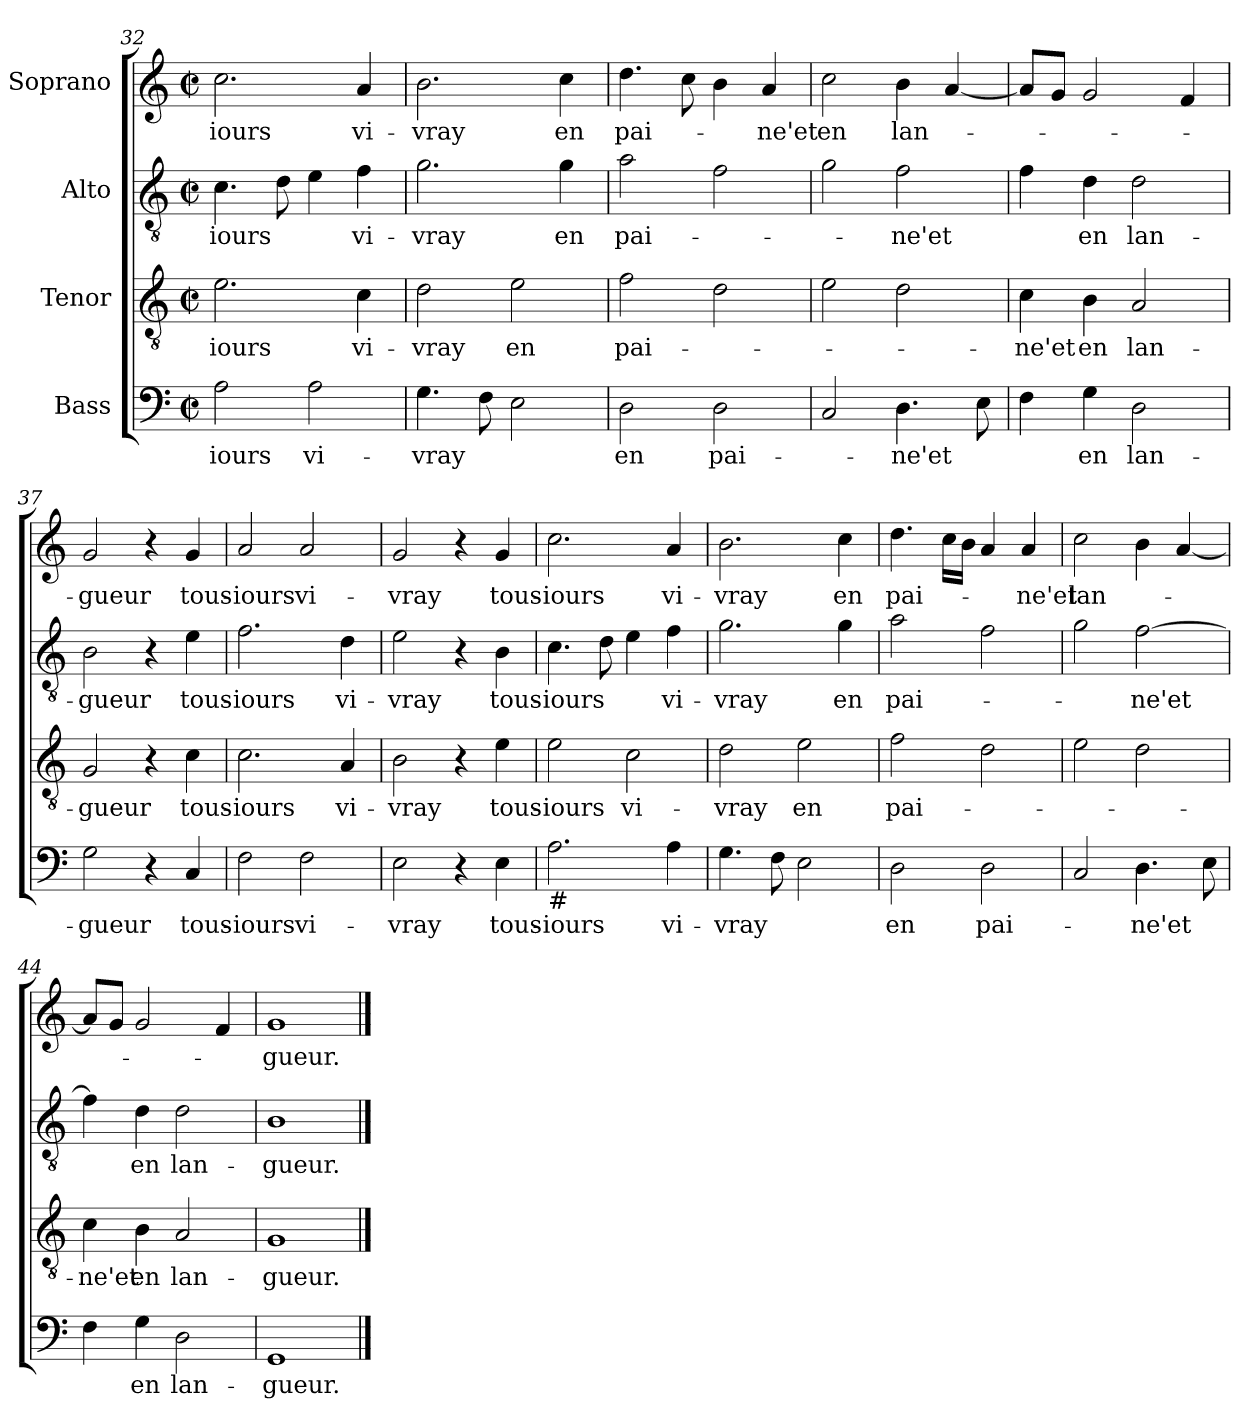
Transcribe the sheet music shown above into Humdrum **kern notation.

**kern	**text	**kern	**text	**kern	**text	**kern	**text
*part4	*part4	*part3	*part3	*part2	*part2	*part1	*part1
*staff4	*staff4	*staff3	*staff3	*staff2	*staff2	*staff1	*staff1
*I"Bass	*	*I"Tenor	*	*I"Alto	*	*I"Soprano	*
*clefF4	*	*clefGv2	*	*clefGv2	*	*clefG2	*
*k[]	*	*k[]	*	*k[]	*	*k[]	*
*C:	*	*C:	*	*C:	*	*C:	*
*M2/2	*	*M2/2	*	*M2/2	*	*M2/2	*
*met(c|)	*	*met(c|)	*	*met(c|)	*	*met(c|)	*
=32	=32	=32	=32	=32	=32	=32	=32
2A\	-iours	2.e\	-iours	4.c\	-iours	2.cc\	-iours
.	.	.	.	8d\	.	.	.
2A\	vi-	.	.	4e\	.	.	.
.	.	4c\	vi-	4f\	vi-	4a/	vi-
=33	=33	=33	=33	=33	=33	=33	=33
4.G\	-vray	2d\	-vray	2.g\	-vray	2.b\	-vray
8F\	.	.	.	.	.	.	.
2E\	.	2e\	en	.	.	.	.
.	.	.	.	4g\	en	4cc\	en
=34	=34	=34	=34	=34	=34	=34	=34
2D\	en	2f\	pai-	2a\	pai-	4.dd\	pai-
.	.	.	.	.	.	8cc\	.
2D\	pai-	2d\	.	2f\	.	4b\	.
.	.	.	.	.	.	4a/	-ne'et
=35	=35	=35	=35	=35	=35	=35	=35
2C/	.	2e\	.	2g\	.	2cc\	en
4.D\	-ne'et	2d\	.	2f\	-ne'et	4b\	lan-
.	.	.	.	.	.	[4a/	.
8E\	.	.	.	.	.	.	.
!!LO:PB:g=z
=36	=36	=36	=36	=36	=36	=36	=36
4F\	.	4c\	-ne'et	4f\	.	8a/L]	.
.	.	.	.	.	.	8g/J	.
4G\	en	4B\	en	4d\	en	2g/	.
2D\	lan-	2A/	lan-	2d\	lan-	.	.
.	.	.	.	.	.	4f/	.
=37	=37	=37	=37	=37	=37	=37	=37
2G\	-gueur	2G/	-gueur	2B\	-gueur	2g/	-gueur
4r	.	4r	.	4r	.	4r	.
4C/	tous-	4c\	tous-	4e\	tous-	4g/	tous-
=38	=38	=38	=38	=38	=38	=38	=38
2F\	-iours	2.c\	-iours	2.f\	-iours	2a/	-iours
2F\	vi-	.	.	.	.	2a/	vi-
.	.	4A/	vi-	4d\	vi-	.	.
=39	=39	=39	=39	=39	=39	=39	=39
2E\	-vray	2B\	-vray	2e\	-vray	2g/	-vray
4r	.	4r	.	4r	.	4r	.
4E\	tous-	4e\	tous-	4B\	tous-	4g/	tous-
=40	=40	=40	=40	=40	=40	=40	=40
!LO:TX:b:t=#	!	!	!	!	!	!	!
2.A\	-iours	2e\	-iours	4.c\	-iours	2.cc\	-iours
.	.	.	.	8d\	.	.	.
.	.	2c\	vi-	4e\	.	.	.
4A\	vi-	.	.	4f\	vi-	4a/	vi-
!!LO:LB:g=z
=41	=41	=41	=41	=41	=41	=41	=41
4.G\	-vray	2d\	-vray	2.g\	-vray	2.b\	-vray
8F\	.	.	.	.	.	.	.
2E\	.	2e\	en	.	.	.	.
.	.	.	.	4g\	en	4cc\	en
=42	=42	=42	=42	=42	=42	=42	=42
2D\	en	2f\	pai-	2a\	pai-	4.dd\	pai-
.	.	.	.	.	.	16cc\LL	.
.	.	.	.	.	.	16b\JJ	.
2D\	pai-	2d\	.	2f\	.	4a/	.
.	.	.	.	.	.	4a/	-ne'et
=43	=43	=43	=43	=43	=43	=43	=43
2C/	.	2e\	.	2g\	.	2cc\	lan-
4.D\	-ne'et	2d\	.	[2f\	-ne'et	4b\	.
.	.	.	.	.	.	[4a/	.
8E\	.	.	.	.	.	.	.
=44	=44	=44	=44	=44	=44	=44	=44
4F\	.	4c\	-ne'et	4f\]	.	8a/L]	.
.	.	.	.	.	.	8g/J	.
4G\	en	4B\	en	4d\	en	2g/	.
2D\	lan-	2A/	lan-	2d\	lan-	.	.
.	.	.	.	.	.	4f/	.
=45	=45	=45	=45	=45	=45	=45	=45
1GG	-gueur.	1G	-gueur.	1B	-gueur.	1g	-gueur.
==	==	==	==	==	==	==	==
*-	*-	*-	*-	*-	*-	*-	*-
